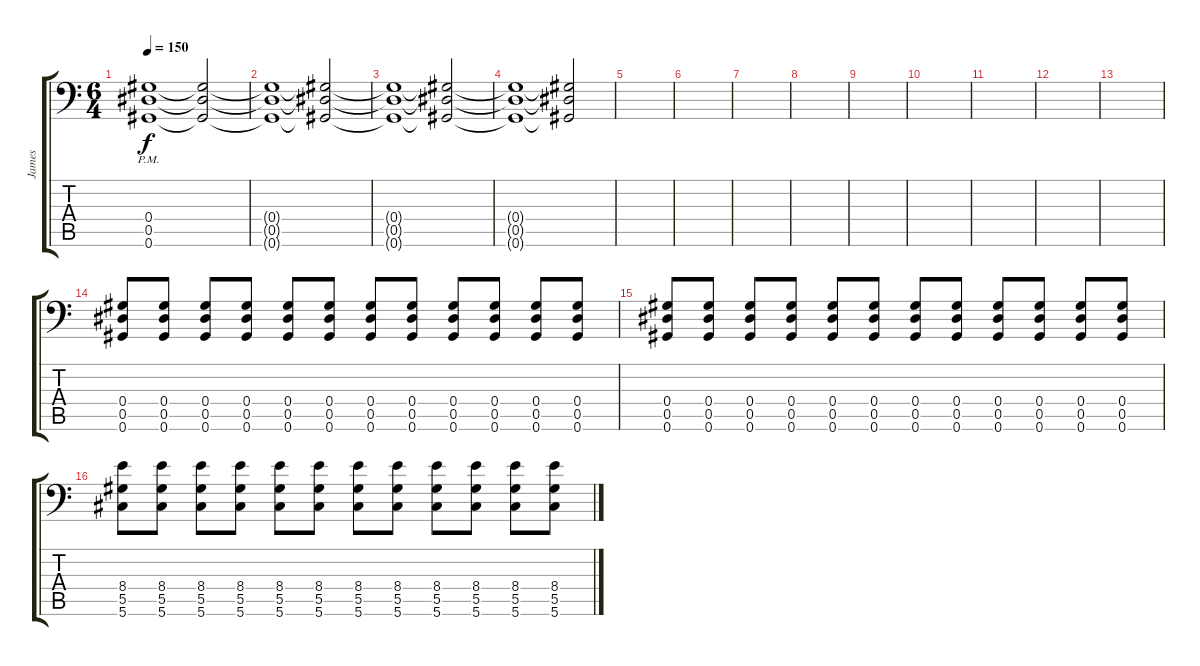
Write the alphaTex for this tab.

\track ("James" "James") {instrument distortionguitar}
\staff {score tabs}
\tuning (Bb3 F3 Db3 Ab2 Eb2 Ab1) {hide}
\ts (6 4)
\tempo 150
\clef f4
\ks c
(0.4{pm} 0.5 0.6).1{dy f} (0.4{t} 0.5{t} 0.6{t}).2 |
(0.4{t} 0.5{t} 0.6{t}).1 (0.4{t} 0.5{t} 0.6{t}).2 |
(0.4{t} 0.5{t} 0.6{t}).1 (0.4{t} 0.5{t} 0.6{t}).2 |
(0.4{t} 0.5{t} 0.6{t}).1 (0.4{t} 0.5{t} 0.6{t}).2 |
|
|
|
|
|
|
|
|
|
(0.4 0.5 0.6).8 (0.4 0.5 0.6).8 (0.4 0.5 0.6).8 (0.4 0.5 0.6).8 (0.4 0.5 0.6).8 (0.4 0.5 0.6).8 (0.4 0.5 0.6).8 (0.4 0.5 0.6).8 (0.4 0.5 0.6).8 (0.4 0.5 0.6).8 (0.4 0.5 0.6).8 (0.4 0.5 0.6).8 |
(0.4 0.5 0.6).8 (0.4 0.5 0.6).8 (0.4 0.5 0.6).8 (0.4 0.5 0.6).8 (0.4 0.5 0.6).8 (0.4 0.5 0.6).8 (0.4 0.5 0.6).8 (0.4 0.5 0.6).8 (0.4 0.5 0.6).8 (0.4 0.5 0.6).8 (0.4 0.5 0.6).8 (0.4 0.5 0.6).8 |
(8.4 5.5 5.6).8 (8.4 5.5 5.6).8 (8.4 5.5 5.6).8 (8.4 5.5 5.6).8 (8.4 5.5 5.6).8 (8.4 5.5 5.6).8 (8.4 5.5 5.6).8 (8.4 5.5 5.6).8 (8.4 5.5 5.6).8 (8.4 5.5 5.6).8 (8.4 5.5 5.6).8 (8.4 5.5 5.6).8
